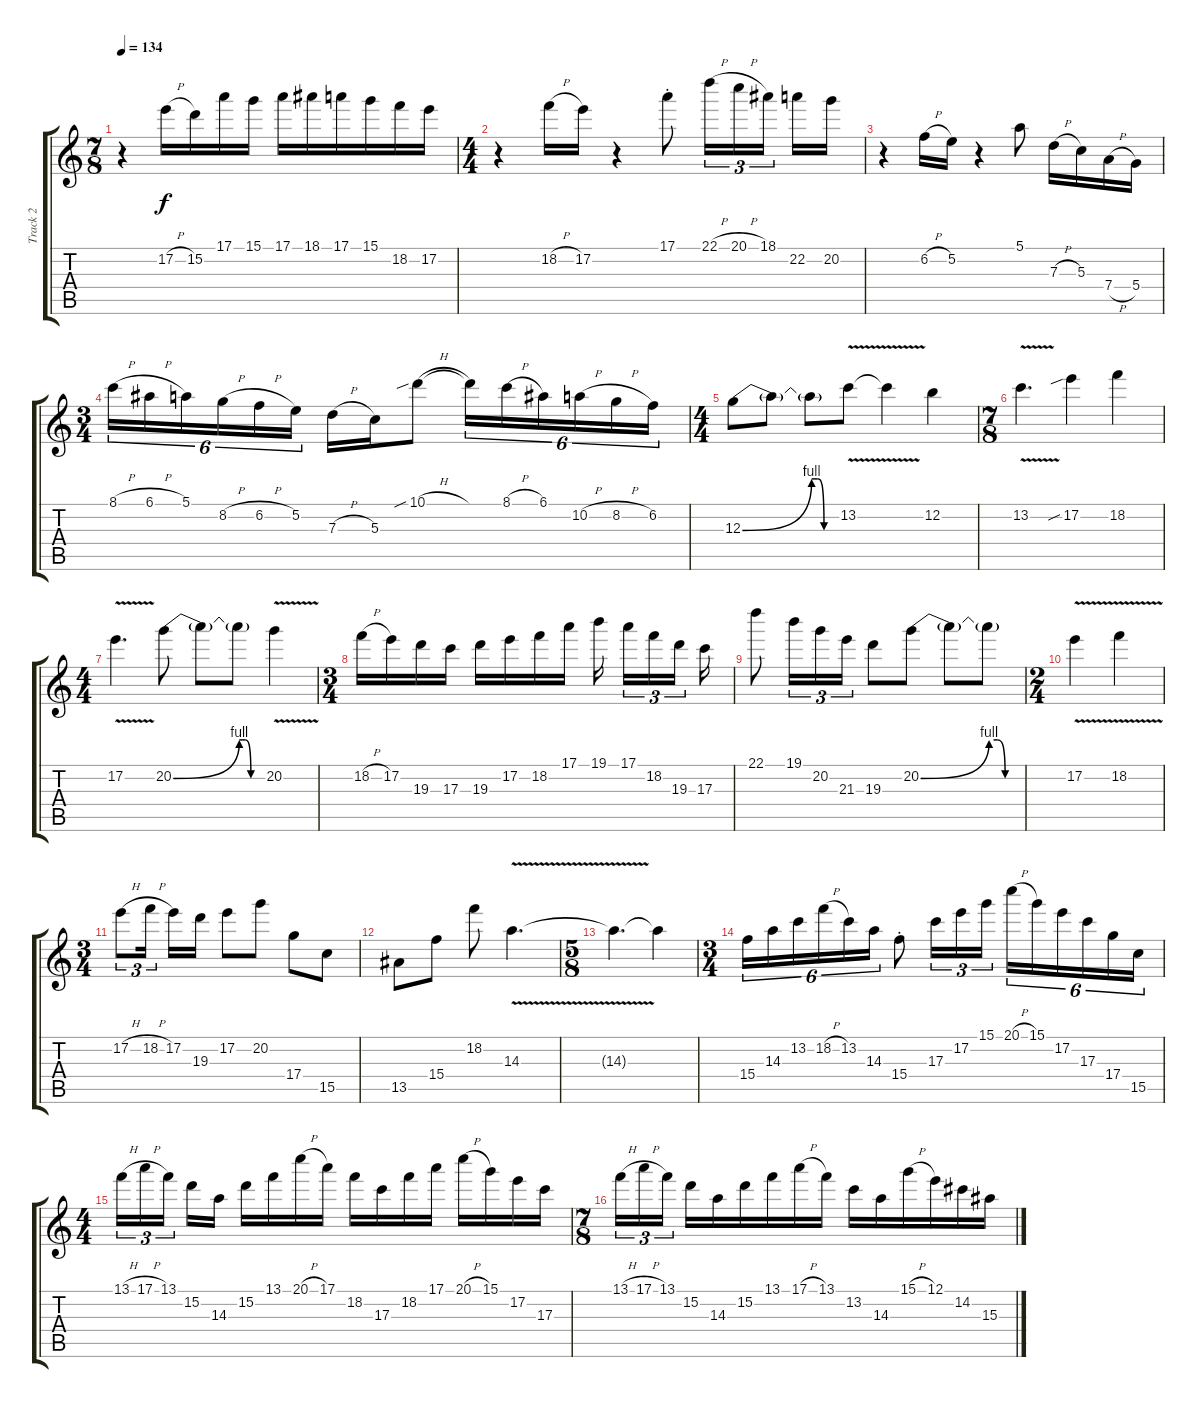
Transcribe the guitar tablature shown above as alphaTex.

\track ("Track 2" "Track 2") {instrument distortionguitar}
\staff {score tabs}
\tuning (E4 B3 G3 D3 A2 E2) {hide}
\ts (7 8)
\tempo 134
\clef g2
\ks c
r.4{dy f} 17.2{h}.16 15.2.16 17.1.16 15.1.16 17.1.16 18.1.16 17.1.16 15.1.16 18.2.16 17.2.16 |
\ts (4 4)
r.4 18.2{h}.16 17.2.16 r.4 17.1{st}.8 22.1{h}.16{tu (3 2)} 20.1{h}.16{tu (3 2)} 18.1.16{tu (3 2) beam splitsecondary} 22.2.16 20.2.16 |
r.4 6.2{h}.16 5.2.16 r.4 5.1.8 7.3{h}.16 5.3.16 7.4{h}.16 5.4.16 |
\ts (3 4)
8.1{h}.16{tu (6 4)} 6.1{h}.16{tu (6 4)} 5.1.16{tu (6 4)} 8.2{h}.16{tu (6 4)} 6.2{h}.16{tu (6 4)} 5.2.16{tu (6 4)} 7.3{h}.16 5.3.16 10.1{sib h}.8 10.1{t}.16{tu (6 4)} 8.1{h}.16{tu (6 4)} 6.1.16{tu (6 4)} 10.2{h}.16{tu (6 4)} 8.2{h}.16{tu (6 4)} 6.2.16{tu (6 4)} |
\ts (4 4)
12.3{be (bend 0 0 60 4)}.8 12.3{t}.8 12.3{be (custom 0 4 15 4 30 0 60 0) t}.8 13.2{v}.8 13.2{t}.4 12.2.4 |
\ts (7 8)
13.2{v}.4{d} 17.2{sib}.4 18.2.4 |
\ts (4 4)
17.2{v}.4{d} 20.2{be (bend 0 0 60 4)}.8 20.2{t}.8 20.2{be (custom 0 4 15 4 30 0 60 0) t}.8 20.2{v}.4 |
\ts (3 4)
18.2{h}.16 17.2.16 19.3.16 17.3.16 19.3.16 17.2.16 18.2.16 17.1.16 19.1.16{beam splitsecondary} 17.1.16{tu (3 2)} 18.2.16{tu (3 2)} 19.3.16{tu (3 2) beam splitsecondary} 17.3.16 |
22.1.8 19.1.16{tu (3 2)} 20.2.16{tu (3 2)} 21.3.16{tu (3 2)} 19.3.8 20.2{be (bend 0 0 60 4)}.8 20.2{t}.8 20.2{be (custom 0 4 15 4 30 0 60 0) t}.8 |
\ts (2 4)
17.2{v}.4 18.2{v}.4 |
\ts (3 4)
17.2{h}.8{tu (3 2)} 18.2{h}.16{tu (3 2) beam splitsecondary} 17.2.16 19.3.16 17.2.8 20.2.8 17.4.8 15.5.8 |
13.5.8 15.4.8 18.2.8 14.3{v}.4{d} |
\ts (5 8)
14.3{t}.4{d} 14.3{t}.4 |
\ts (3 4)
15.4.16{tu (6 4)} 14.3.16{tu (6 4)} 13.2.16{tu (6 4)} 18.2{h}.16{tu (6 4)} 13.2.16{tu (6 4)} 14.3.16{tu (6 4)} 15.4{st}.8 17.3.16{tu (3 2)} 17.2.16{tu (3 2)} 15.1.16{tu (3 2)} 20.1{h}.16{tu (6 4)} 15.1.16{tu (6 4)} 17.2.16{tu (6 4)} 17.3.16{tu (6 4)} 17.4.16{tu (6 4)} 15.5.16{tu (6 4)} |
\ts (4 4)
13.1{h}.16{tu (3 2)} 17.1{h}.16{tu (3 2)} 13.1.16{tu (3 2) beam splitsecondary} 15.2.16 14.3.16 15.2.16 13.1.16 20.1{h}.16 17.1.16 18.2.16 17.3.16 18.2.16 17.1.16 20.1{h}.16 15.1.16 17.2.16 17.3.16 |
\ts (7 8)
13.1{h}.16{tu (3 2)} 17.1{h}.16{tu (3 2)} 13.1.16{tu (3 2)} 15.2.16 14.3.16 15.2.16 13.1.16 17.1{h}.16 13.1.16 13.2.16 14.3.16 15.1{h}.16 12.1.16 14.2.16 15.3.16
